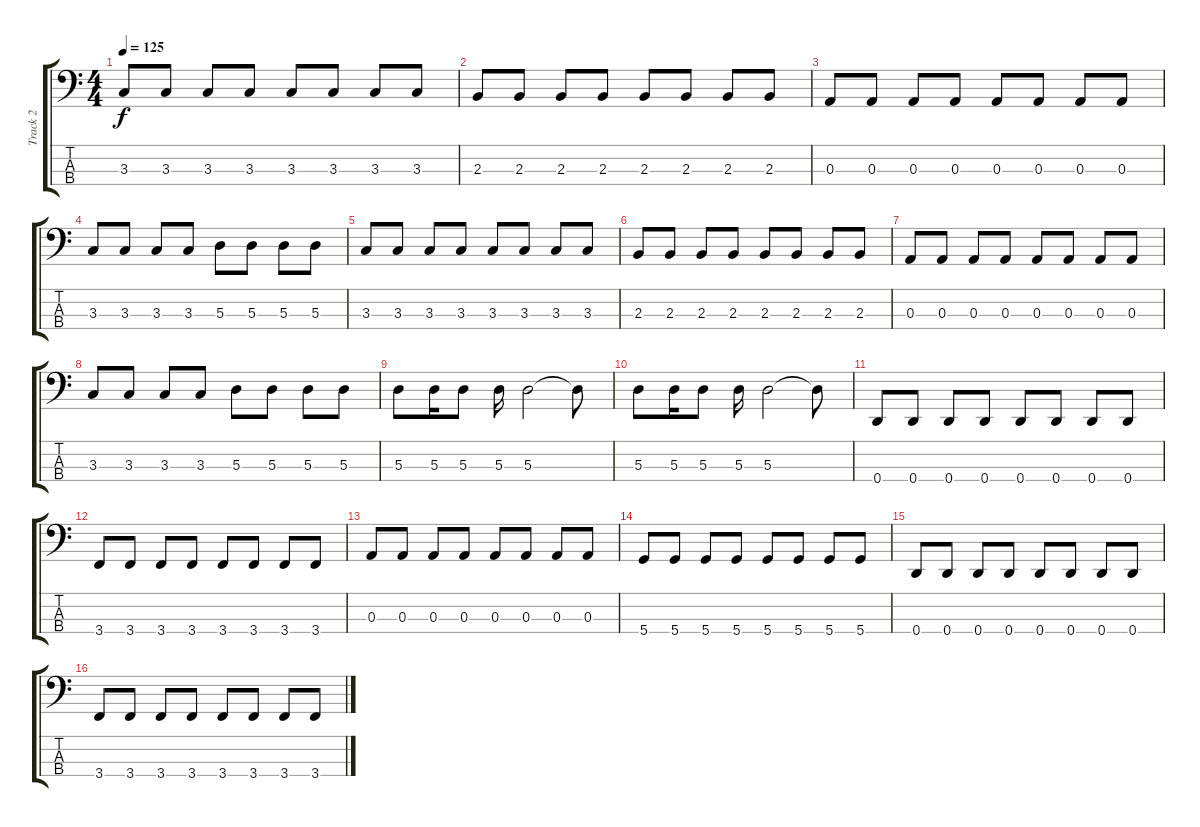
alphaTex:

\track ("Track 2" "Track 2") {instrument electricbassfinger}
\staff {score tabs}
\tuning (G2 D2 A1 D1) {hide}
\ts (4 4)
\tempo 125
\clef f4
\ks c
3.3.8{dy f} 3.3.8 3.3.8 3.3.8 3.3.8 3.3.8 3.3.8 3.3.8 |
2.3.8 2.3.8 2.3.8 2.3.8 2.3.8 2.3.8 2.3.8 2.3.8 |
0.3.8 0.3.8 0.3.8 0.3.8 0.3.8 0.3.8 0.3.8 0.3.8 |
3.3.8 3.3.8 3.3.8 3.3.8 5.3.8 5.3.8 5.3.8 5.3.8 |
3.3.8 3.3.8 3.3.8 3.3.8 3.3.8 3.3.8 3.3.8 3.3.8 |
2.3.8 2.3.8 2.3.8 2.3.8 2.3.8 2.3.8 2.3.8 2.3.8 |
0.3.8 0.3.8 0.3.8 0.3.8 0.3.8 0.3.8 0.3.8 0.3.8 |
3.3.8 3.3.8 3.3.8 3.3.8 5.3.8 5.3.8 5.3.8 5.3.8 |
5.3.8 5.3.16 5.3.8 5.3.16 5.3.2 5.3{t}.8 |
5.3.8 5.3.16 5.3.8 5.3.16 5.3.2 5.3{t}.8 |
0.4.8 0.4.8 0.4.8 0.4.8 0.4.8 0.4.8 0.4.8 0.4.8 |
3.4.8 3.4.8 3.4.8 3.4.8 3.4.8 3.4.8 3.4.8 3.4.8 |
0.3.8 0.3.8 0.3.8 0.3.8 0.3.8 0.3.8 0.3.8 0.3.8 |
5.4.8 5.4.8 5.4.8 5.4.8 5.4.8 5.4.8 5.4.8 5.4.8 |
0.4.8 0.4.8 0.4.8 0.4.8 0.4.8 0.4.8 0.4.8 0.4.8 |
3.4.8 3.4.8 3.4.8 3.4.8 3.4.8 3.4.8 3.4.8 3.4.8
